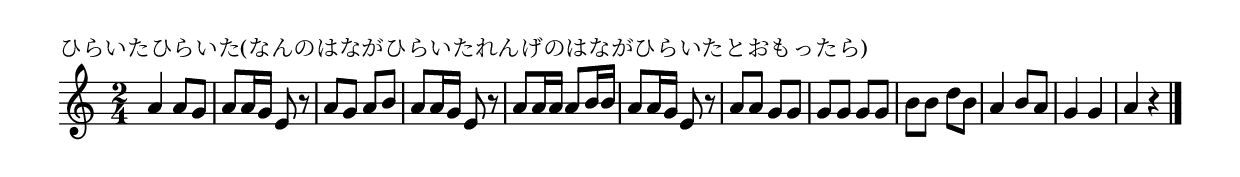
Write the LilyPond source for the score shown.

\version "2.18.2"

% ひらいたひらいた(なんのはながひらいたれんげのはながひらいたとおもったら)

\header {
piece = "ひらいたひらいた(なんのはながひらいたれんげのはながひらいたとおもったら)"
}

melody =
\relative c'' {
\key c \major
\time 2/4
\set Score.tempoHideNote = ##t
\tempo 4=80
\numericTimeSignature
%
a4 a8 g8 |
a8 a16 g e8 r |
a8 g a b |
a8 a16 g e8 r |
a8 a16 a a8 b16 b |
a8 a16 g e8 r | % 6
a8 a g g |
g g g g |
b8 b d b |
a4 b8 a |
g4 g |
a r|




\bar "|."
}
\score {
<<
\chords {
\set noChordSymbol = ""
\set chordChanges=##t
%%

}
\new Staff {\melody}
>>
\layout {
line-width = #190
indent = 0\mm
}
\midi {}
}